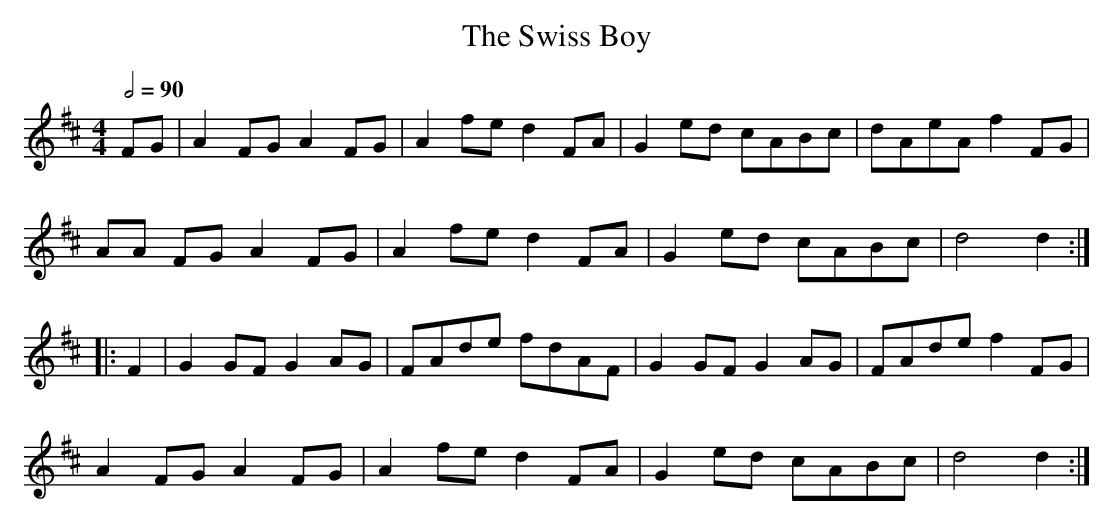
X:1
T:Swiss Boy, The
M:4/4
L:1/4
Q:1/2=90
K:D
F/G/|AF/G/ AF/G/|Af/e/ dF/A/|Ge/d/ c/A/B/c/|d/A/e/A/ fF/G/|
A/A/ F/G/ AF/G/|Af/e/ dF/A/|Ge/d/ c/A/B/c/|d2 d:|
|:F|GG/F/ GA/G/|F/A/d/e/ f/d/A/F/|GG/F/ GA/G/|F/A/d/e/ fF/G/|
AF/G/ AF/G/|Af/e/ dF/A/|Ge/d/ c/A/B/c/|d2 d:|
